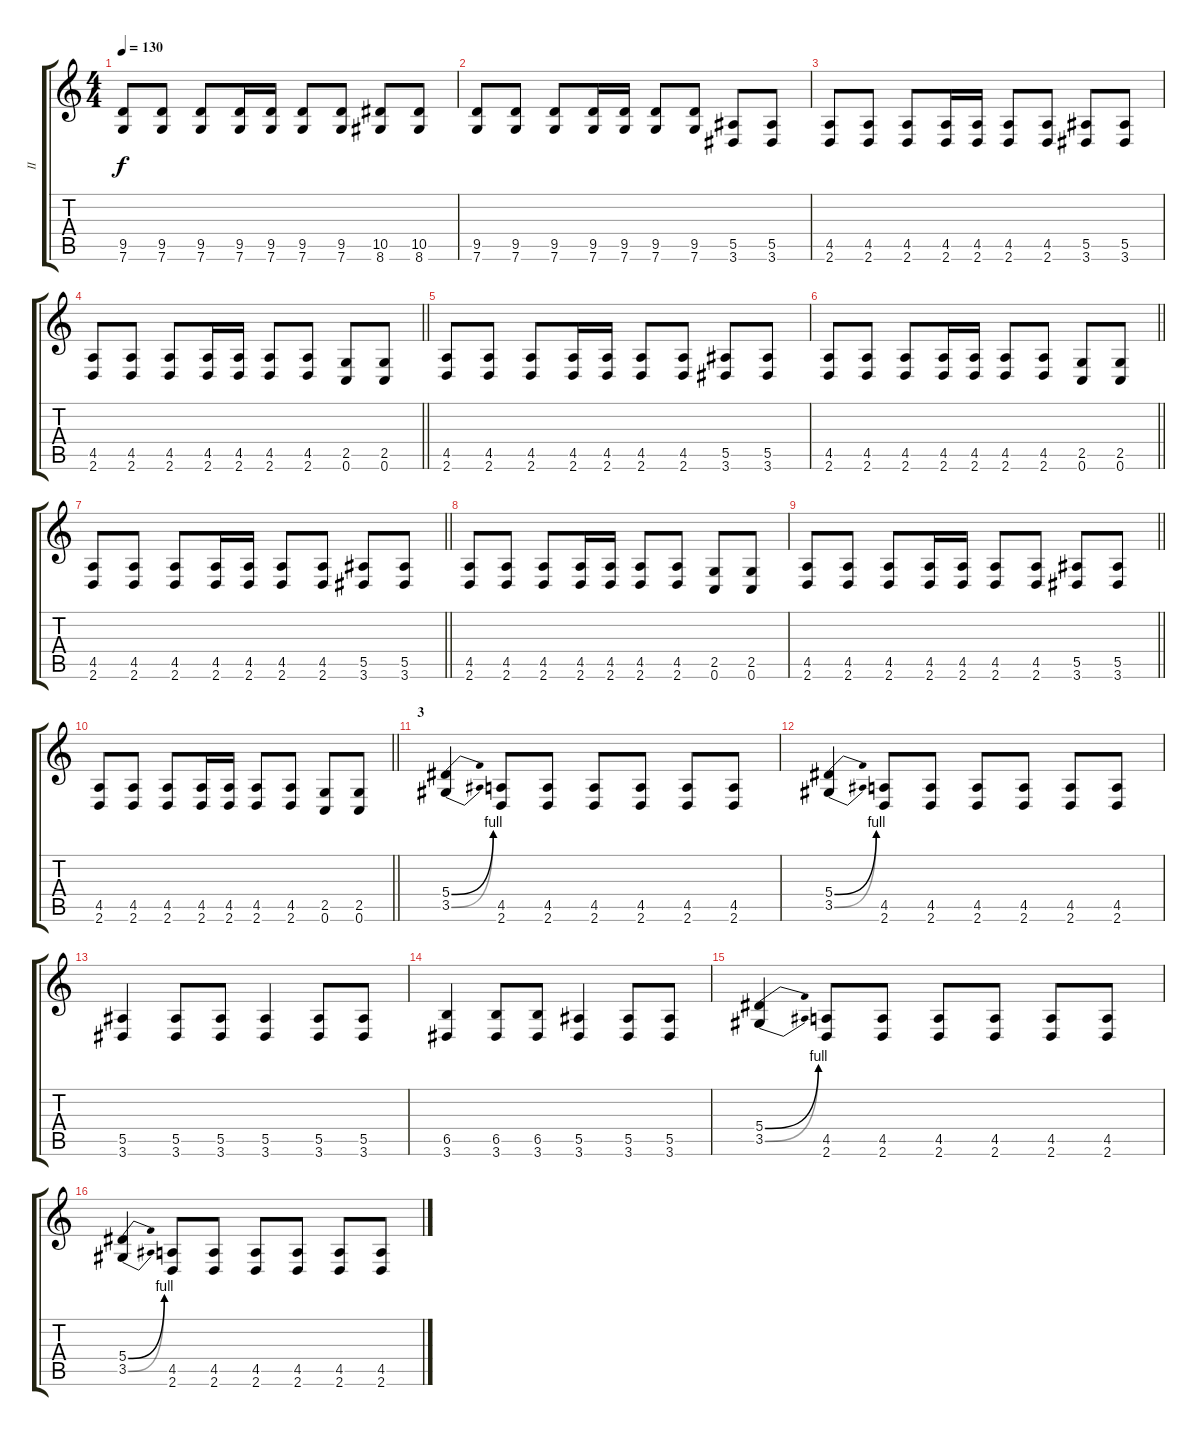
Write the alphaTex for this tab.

\track ("II" "II") {instrument overdrivenguitar}
\staff {score tabs}
\tuning (C4 G3 Eb3 Bb2 F2 C2) {hide}
\ts (4 4)
\tempo 130
\clef g2
\ks c
(9.5 7.6).8{dy f} (9.5 7.6).8 (9.5 7.6).8 (9.5 7.6).16 (9.5 7.6).16 (9.5 7.6).8 (9.5 7.6).8 (10.5 8.6).8 (10.5 8.6).8 |
(9.5 7.6).8 (9.5 7.6).8 (9.5 7.6).8 (9.5 7.6).16 (9.5 7.6).16 (9.5 7.6).8 (9.5 7.6).8 (5.5 3.6).8 (5.5 3.6).8 |
(4.5 2.6).8 (4.5 2.6).8 (4.5 2.6).8 (4.5 2.6).16 (4.5 2.6).16 (4.5 2.6).8 (4.5 2.6).8 (5.5 3.6).8 (5.5 3.6).8 |
\barLineRight lightlight
(4.5 2.6).8 (4.5 2.6).8 (4.5 2.6).8 (4.5 2.6).16 (4.5 2.6).16 (4.5 2.6).8 (4.5 2.6).8 (2.5 0.6).8 (2.5 0.6).8 |
(4.5 2.6).8 (4.5 2.6).8 (4.5 2.6).8 (4.5 2.6).16 (4.5 2.6).16 (4.5 2.6).8 (4.5 2.6).8 (5.5 3.6).8 (5.5 3.6).8 |
\barLineRight lightlight
(4.5 2.6).8 (4.5 2.6).8 (4.5 2.6).8 (4.5 2.6).16 (4.5 2.6).16 (4.5 2.6).8 (4.5 2.6).8 (2.5 0.6).8 (2.5 0.6).8 |
\barLineRight lightlight
(4.5 2.6).8 (4.5 2.6).8 (4.5 2.6).8 (4.5 2.6).16 (4.5 2.6).16 (4.5 2.6).8 (4.5 2.6).8 (5.5 3.6).8 (5.5 3.6).8 |
(4.5 2.6).8 (4.5 2.6).8 (4.5 2.6).8 (4.5 2.6).16 (4.5 2.6).16 (4.5 2.6).8 (4.5 2.6).8 (2.5 0.6).8 (2.5 0.6).8 |
\barLineRight lightlight
(4.5 2.6).8 (4.5 2.6).8 (4.5 2.6).8 (4.5 2.6).16 (4.5 2.6).16 (4.5 2.6).8 (4.5 2.6).8 (5.5 3.6).8 (5.5 3.6).8 |
\barLineRight lightlight
(4.5 2.6).8 (4.5 2.6).8 (4.5 2.6).8 (4.5 2.6).16 (4.5 2.6).16 (4.5 2.6).8 (4.5 2.6).8 (2.5 0.6).8 (2.5 0.6).8 |
\section ("" "3")
(5.4{be (bend 0 0 60 4)} 3.5{be (bend 0 0 60 4)}).4 (4.5 2.6).8 (4.5 2.6).8 (4.5 2.6).8 (4.5 2.6).8 (4.5 2.6).8 (4.5 2.6).8 |
(5.4{be (bend 0 0 60 4)} 3.5{be (bend 0 0 60 4)}).4 (4.5 2.6).8 (4.5 2.6).8 (4.5 2.6).8 (4.5 2.6).8 (4.5 2.6).8 (4.5 2.6).8 |
(5.5 3.6).4 (5.5 3.6).8 (5.5 3.6).8 (5.5 3.6).4 (5.5 3.6).8 (5.5 3.6).8 |
(6.5 3.6).4 (6.5 3.6).8 (6.5 3.6).8 (5.5 3.6).4 (5.5 3.6).8 (5.5 3.6).8 |
(5.4{be (bend 0 0 60 4)} 3.5{be (bend 0 0 60 4)}).4 (4.5 2.6).8 (4.5 2.6).8 (4.5 2.6).8 (4.5 2.6).8 (4.5 2.6).8 (4.5 2.6).8 |
(5.4{be (bend 0 0 60 4)} 3.5{be (bend 0 0 60 4)}).4 (4.5 2.6).8 (4.5 2.6).8 (4.5 2.6).8 (4.5 2.6).8 (4.5 2.6).8 (4.5 2.6).8
